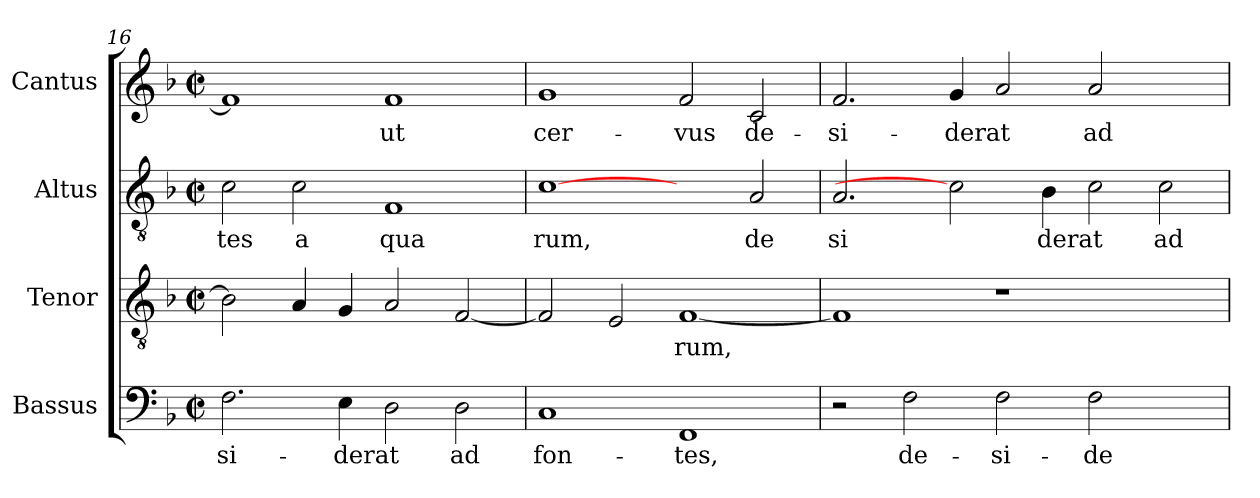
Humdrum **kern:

**kern	**text	**kern	**text	**kern	**text	**kern	**text
*part4	*part4	*part3	*part3	*part2	*part2	*part1	*part1
*staff4	*staff4	*staff3	*staff3	*staff2	*staff2	*staff1	*staff1
*I"Bassus	*	*I"Tenor	*	*I"Altus	*	*I"Cantus	*
*clefF4	*	*clefGv2	*	*clefGv2	*	*clefG2	*
*k[b-]	*	*k[b-]	*	*k[b-]	*	*k[b-]	*
*F:	*	*F:	*	*F:	*	*F:	*
*M2/2	*	*M2/2	*	*M2/2	*	*M2/2	*
*met(c|)	*	*met(c|)	*	*met(c|)	*	*met(c|)	*
=16	=16	=16	=16	=16	=16	=16	=16
!	!LO:LY:b:cj	!	!	!	!LO:LY:b:cj	!	!
2.F\	-si-	2B-\]	.	2c\	tes	1f]	.
!	!	!	!	!	!LO:LY:b:cj	!	!
.	.	4A/	.	2c\	a	.	.
!	!LO:LY:b	!	!	!	!	!	!
4E\	-derat	4G/	.	.	.	.	.
!	!	!	!	!	!LO:LY:b:cj	!	!LO:LY:b:cj
2D\	.	2A/	.	1F	qua	1f	-ut
!	!LO:LY:b:cj	!	!	!	!	!	!
2D\	ad	[<2F/	.	.	.	.	.
=17	=17	=17	=17	=17	=17	=17	=17
!	!LO:LY:b:cj	!	!	!	!LO:LY:b:cj	!	!LO:LY:b:cj
1C	fon-	2F/]	.	[1c	rum,	1g	cer-
.	.	2E/	.	.	.	.	.
!	!LO:LY:b:cj	!	!LO:LY:b	!	!	!	!LO:LY:b:cj
1FF	-tes,	[<1F	rum,	2ryy	.	2f/	-vus
!	!	!	!	!	!LO:LY:b:cj	!	!LO:LY:b:cj
.	.	.	.	2A/	de	2c/	de-
=18	=18	=18	=18	=18	=18	=18	=18
!	!	!	!	!	!LO:LY:b:cj	!	!LO:LY:b:cj
2r	.	1F]	.	2.A/	si	2.f/	-si-
!	!LO:LY:b:cj	!	!	!	!	!	!
2F\	de-	.	.	.	.	.	.
!	!	!	!	!	!	!	!LO:LY:b
.	.	.	.	2c]	.	4g/	-derat
!	!LO:LY:b:cj	!	!	!	!	!	!
2F\	-si-	1r	.	.	.	2a/	.
!	!	!	!	!	!LO:LY:b	!	!
.	.	.	.	4B-\	derat	.	.
!	!LO:LY:b:cj	!	!	!	!	!	!LO:LY:b:cj
2F\	-de-	.	.	2c\	.	2a/	ad
!	!	!	!	!	!LO:LY:b:cj	!	!
2ryy	.	2ryy	.	2c\	ad	2ryy	.
=	=	=	=	=	=	=	=
*-	*-	*-	*-	*-	*-	*-	*-
